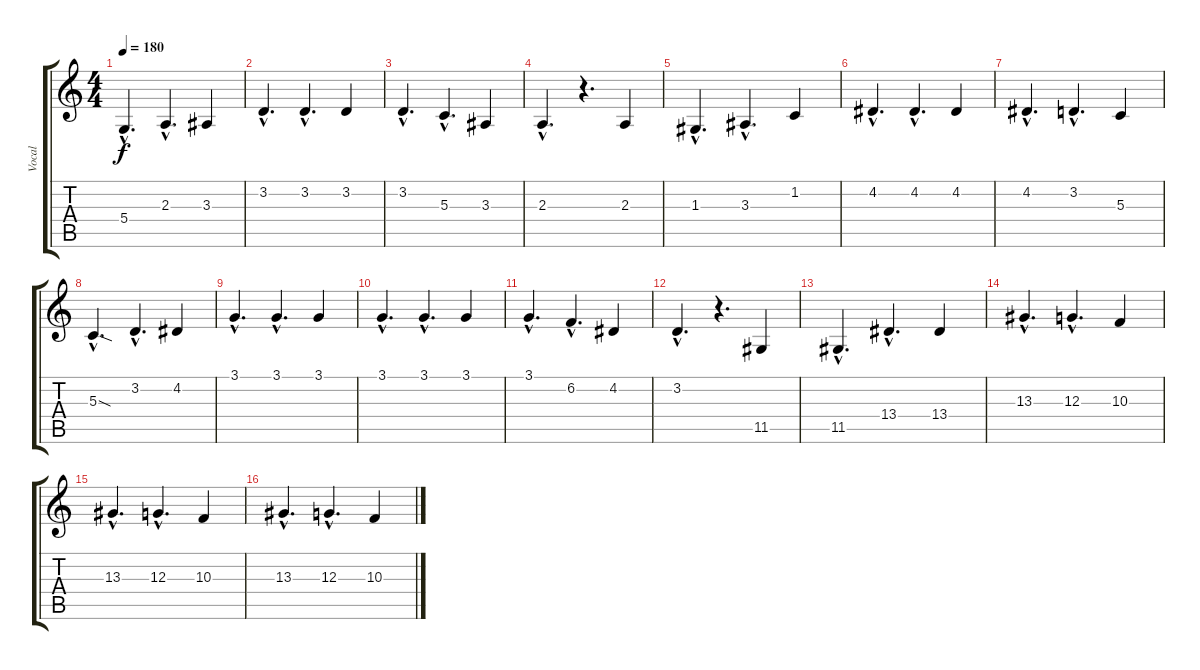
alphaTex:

\track ("Vocal" "Vocal") {instrument oboe}
\staff {score tabs}
\tuning (E4 B3 G3 D3 A2 E2) {hide}
\ts (4 4)
\tempo 180
\clef g2
\ks c
5.4{hac}.4{d dy f} 2.3{hac}.4{d} 3.3.4 |
3.2{hac}.4{d} 3.2{hac}.4{d} 3.2.4 |
3.2{hac}.4{d} 5.3{hac}.4{d} 3.3.4 |
2.3{hac}.4{d} r.4{d} 2.3.4 |
1.3{hac}.4{d} 3.3{hac}.4{d} 1.2.4 |
4.2{hac}.4{d} 4.2{hac}.4{d} 4.2.4 |
4.2{hac}.4{d} 3.2{hac}.4{d} 5.3.4 |
5.3{sod hac}.4{d} 3.2{hac}.4{d} 4.2.4 |
3.1{hac}.4{d} 3.1{hac}.4{d} 3.1.4 |
3.1{hac}.4{d} 3.1{hac}.4{d} 3.1.4 |
3.1{hac}.4{d} 6.2{hac}.4{d} 4.2.4 |
3.2{hac}.4{d} r.4{d} 11.5.4 |
11.5{hac}.4{d} 13.4{hac}.4{d} 13.4.4 |
13.3{hac}.4{d} 12.3{hac}.4{d} 10.3.4 |
13.3{hac}.4{d} 12.3{hac}.4{d} 10.3.4 |
13.3{hac}.4{d} 12.3{hac}.4{d} 10.3.4
